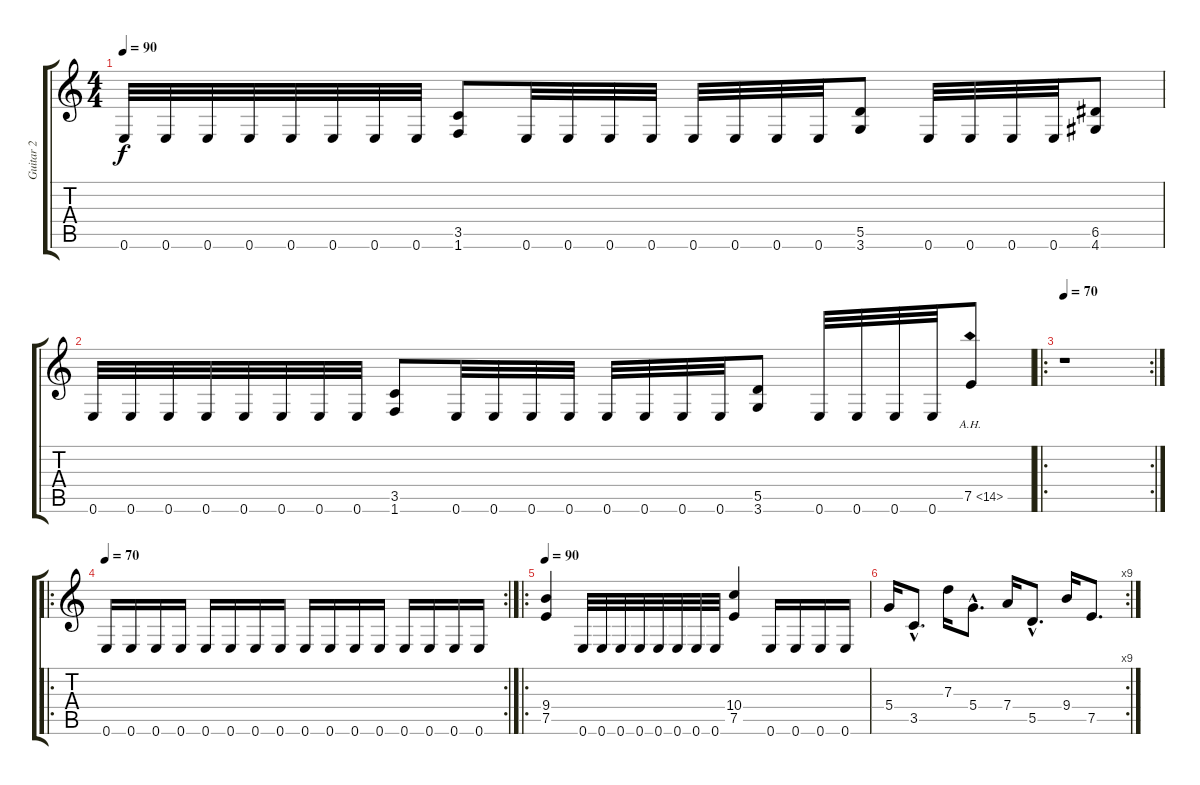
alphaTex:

\track ("Guitar 2" "Guitar 2") {instrument distortionguitar}
\staff {score tabs}
\tuning (E4 B3 G3 D3 A2 E2) {hide}
\ts (4 4)
\tempo 90
\clef g2
\ks c
0.6.32{dy f} 0.6.32 0.6.32 0.6.32 0.6.32 0.6.32 0.6.32 0.6.32 (3.5 1.6).8 0.6.32 0.6.32 0.6.32 0.6.32 0.6.32 0.6.32 0.6.32 0.6.32 (5.5 3.6).8 0.6.32 0.6.32 0.6.32 0.6.32 (6.5 4.6).8 |
0.6.32 0.6.32 0.6.32 0.6.32 0.6.32 0.6.32 0.6.32 0.6.32 (3.5 1.6).8 0.6.32 0.6.32 0.6.32 0.6.32 0.6.32 0.6.32 0.6.32 0.6.32 (5.5 3.6).8 0.6.32 0.6.32 0.6.32 0.6.32 7.5{ah 7}.8 |
\ro
\rc 2
\tempo 70
r.1 |
\ro
\rc 2
\tempo 70
0.6.16 0.6.16 0.6.16 0.6.16 0.6.16 0.6.16 0.6.16 0.6.16 0.6.16 0.6.16 0.6.16 0.6.16 0.6.16 0.6.16 0.6.16 0.6.16 |
\ro
\tempo 90
(9.4 7.5).4 0.6.32 0.6.32 0.6.32 0.6.32 0.6.32 0.6.32 0.6.32 0.6.32 (10.4 7.5).4 0.6.16 0.6.16 0.6.16 0.6.16 |
\rc 9
5.4.16 3.5{hac}.8{d} 7.3.16 5.4{hac}.8{d} 7.4.16 5.5{hac}.8{d} 9.4.16 7.5.8{d}
